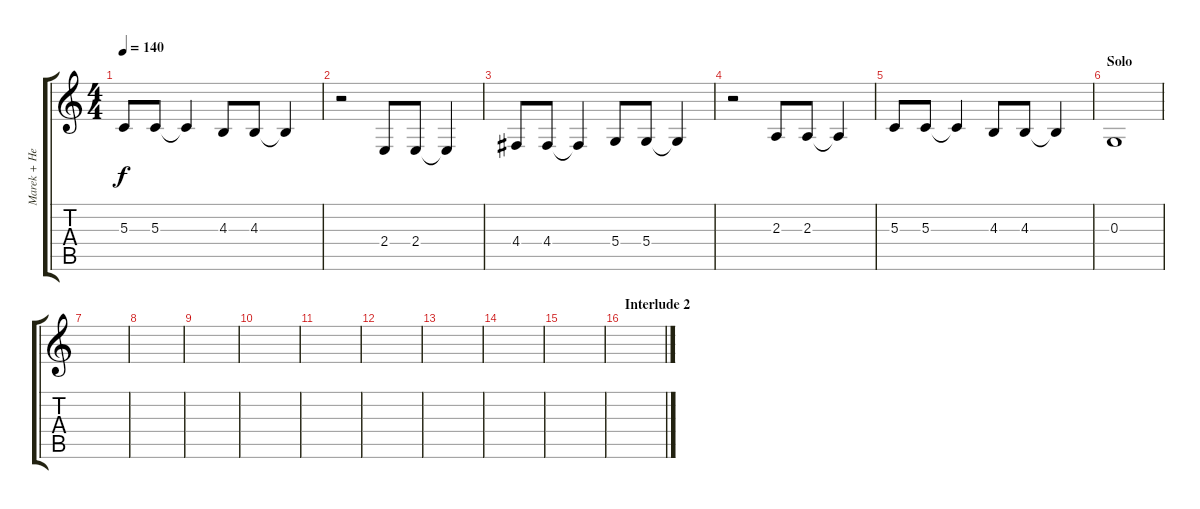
\track ("Marek + Henner - Choir" "Marek + He") {instrument voiceoohs}
\staff {score tabs}
\tuning (E4 B3 G3 D3 A2 E2) {hide}
\ts (4 4)
\tempo 140
\clef g2
\ks c
5.3.8{dy f} 5.3.8 5.3{t}.4 4.3.8 4.3.8 4.3{t}.4 |
r.2 2.4.8 2.4.8 2.4{t}.4 |
4.4.8 4.4.8 4.4{t}.4 5.4.8 5.4.8 5.4{t}.4 |
r.2 2.3.8 2.3.8 2.3{t}.4 |
5.3.8 5.3.8 5.3{t}.4 4.3.8 4.3.8 4.3{t}.4 |
\section ("" "Solo")
0.3.1 |
|
|
|
|
|
|
|
|
|
\section ("" "Interlude 2")
